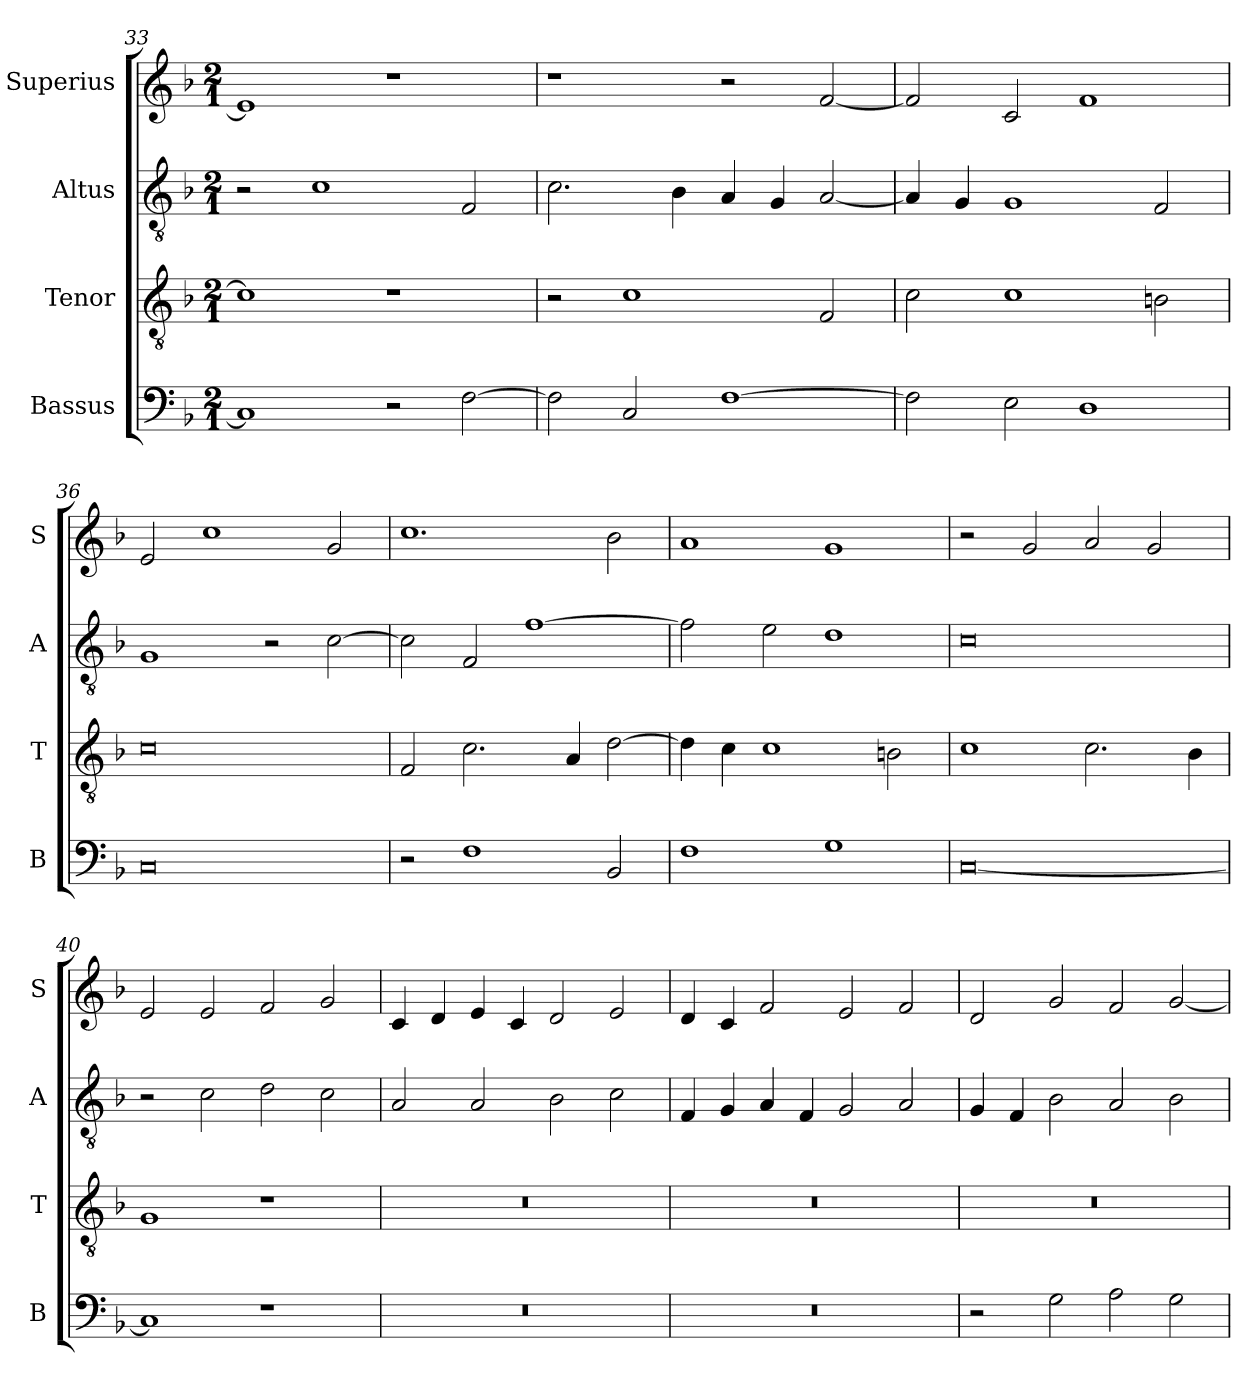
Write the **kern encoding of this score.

**kern	**kern	**kern	**kern
*part4	*part3	*part2	*part1
*staff4	*staff3	*staff2	*staff1
*I"Bassus	*I"Tenor	*I"Altus	*I"Superius
*I'B	*I'T	*I'A	*I'S
*clefF4	*clefGv2	*clefGv2	*clefG2
*k[b-]	*k[b-]	*k[b-]	*k[b-]
*F:	*F:	*F:	*F:
*M2/1	*M2/1	*M2/1	*M2/1
=33	=33	=33	=33
1C]	1c]	2r	1e]
.	.	1c	.
2r	1r	.	1r
[2F	.	2F	.
=34	=34	=34	=34
2F]	2r	2.c	1r
2C	1c	.	.
.	.	4B-	.
[1F	.	4A	2r
.	.	4G	.
.	2F	[2A	[2f
=35	=35	=35	=35
2F]	2c	4A]	2f]
.	.	4G	.
2E	1c	1G	2c
1D	.	.	1f
.	2Bn	2F	.
=36	=36	=36	=36
0C	0c	1G	2e
.	.	.	1cc
.	.	2r	.
.	.	[2c	2g
=37	=37	=37	=37
2r	2F	2c]	1.cc
1F	2.c	2F	.
.	.	[1f	.
.	4A	.	.
2BB-	[2d	.	2b-
=38	=38	=38	=38
1F	4d]	2f]	1a
.	4c	.	.
.	1c	2e	.
1G	.	1d	1g
.	2Bn	.	.
=39	=39	=39	=39
[0C	1c	0c	2r
.	.	.	2g
.	2.c	.	2a
.	.	.	2g
.	4B-	.	.
=40	=40	=40	=40
1C]	1G	2r	2e
.	.	2c	2e
1r	1r	2d	2f
.	.	2c	2g
=41	=41	=41	=41
0r	0r	2A	4c
.	.	.	4d
.	.	2A	4e
.	.	.	4c
.	.	2B-	2d
.	.	2c	2e
=42	=42	=42	=42
0r	0r	4F	4d
.	.	4G	4c
.	.	4A	2f
.	.	4F	.
.	.	2G	2e
.	.	2A	2f
=43	=43	=43	=43
2r	0r	4G	2d
.	.	4F	.
2G	.	2B-	2g
2A	.	2A	2f
2G	.	2B-	[2g
=	=	=	=
*-	*-	*-	*-
